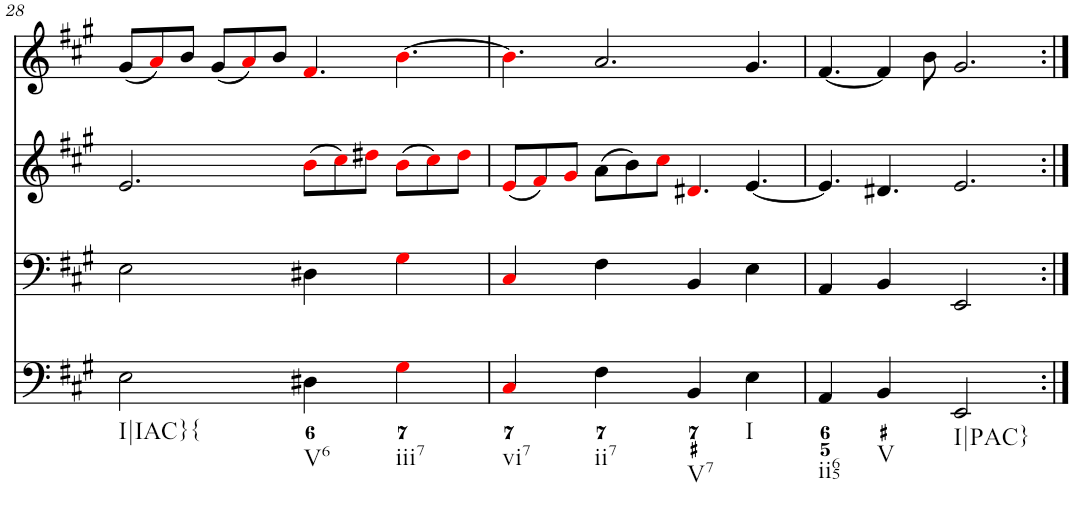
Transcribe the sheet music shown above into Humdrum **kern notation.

**kern	**kern	**kern	**kern
*part4	*part3	*part2	*part1
*staff4	*staff3	*staff2	*staff1
*I"Piano	*I"Piano	*I"Piano	*I"Piano
*I'Pno	*I'Pno	*I'Pno	*I'Pno
!!LO:PB:g=z
*clefF4	*clefF4	*clefG2	*clefG2
*k[f#c#g#]	*k[f#c#g#]	*k[f#c#g#]	*k[f#c#g#]
*A:	*A:	*A:	*A:
*M4/4	*M4/4	*M12/8	*M12/8
=28	=28	=28	=28
!LO:TX:b:t=I|IAC}{	!	!	!
2E\	2E\	2.e/	(8g#/L
.	.	.	8ai/)
.	.	.	8b/J
.	.	.	(8g#/L
!LO:TX:b:t=V6	!	!	!
4D#X\	4D#X\	.	8ai/)
.	.	.	8b/J
!LO:TX:b:t=iii7	!	!	!
4G#i\	4G#i\	(8bi\L	4.f#i/
.	.	8cc#i\)	.
2ryy	2ryy	8dd#Xi\J	.
.	.	(8bi\L	[4.bi\
.	.	8cc#i\)	.
.	.	8dd#i\J	.
=29	=29	=29	=29
!LO:TX:b:t=vi7	!	!	!
4C#i/	4C#i/	(8ei/L	4.bi\]
.	.	8f#i/)	.
!LO:TX:b:t=ii7	!	!	!
4F#\	4F#\	8g#i/J	.
.	.	(8a\L	2.a/
!LO:TX:b:t=V7	!	!	!
4BB/	4BB/	8b\)	.
.	.	8cc#i\J	.
!LO:TX:b:t=I	!	!	!
4E\	4E\	4.d#Xi/	.
2ryy	2ryy	.	.
.	.	[4.e/	4.g#/
=30	=30	=30	=30
!LO:TX:b:t=ii65	!	!	!
4AA/	4AA/	4.e/]	[4.f#/
!LO:TX:b:t=V	!	!	!
4BB/	4BB/	.	.
.	.	4.d#X/	4f#/]
!LO:TX:b:t=I|PAC}	!	!	!
2EE/	2EE/	.	.
.	.	.	8b\
.	.	2.e/	2.g#/
2ryy	2ryy	.	.
=:|!	=:|!	=:|!	=:|!
*-	*-	*-	*-
